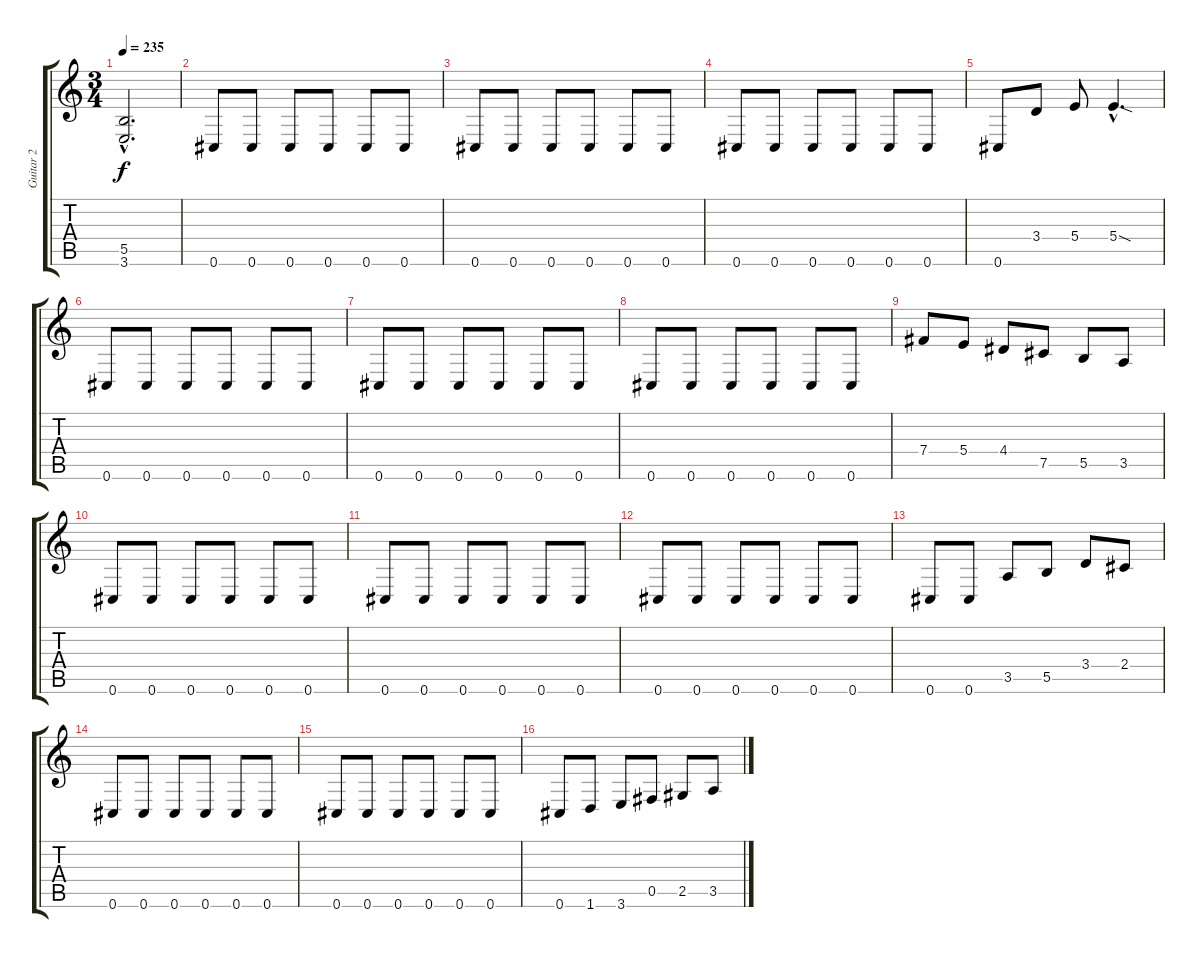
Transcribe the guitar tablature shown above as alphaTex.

\track ("Guitar 2" "Guitar 2") {instrument distortionguitar}
\staff {score tabs}
\tuning (Db4 Ab3 E3 B2 Gb2 Db2) {hide}
\ts (3 4)
\tempo 235
\clef g2
\ks c
(5.5{hac} 3.6{hac}).2{d dy f} |
0.6.8 0.6.8 0.6.8 0.6.8 0.6.8 0.6.8 |
0.6.8 0.6.8 0.6.8 0.6.8 0.6.8 0.6.8 |
0.6.8 0.6.8 0.6.8 0.6.8 0.6.8 0.6.8 |
0.6.8 3.4.8 5.4.8 5.4{sod hac}.4{d} |
0.6.8 0.6.8 0.6.8 0.6.8 0.6.8 0.6.8 |
0.6.8 0.6.8 0.6.8 0.6.8 0.6.8 0.6.8 |
0.6.8 0.6.8 0.6.8 0.6.8 0.6.8 0.6.8 |
7.4.8 5.4.8 4.4.8 7.5.8 5.5.8 3.5.8 |
0.6.8 0.6.8 0.6.8 0.6.8 0.6.8 0.6.8 |
0.6.8 0.6.8 0.6.8 0.6.8 0.6.8 0.6.8 |
0.6.8 0.6.8 0.6.8 0.6.8 0.6.8 0.6.8 |
0.6.8 0.6.8 3.5.8 5.5.8 3.4.8 2.4.8 |
0.6.8 0.6.8 0.6.8 0.6.8 0.6.8 0.6.8 |
0.6.8 0.6.8 0.6.8 0.6.8 0.6.8 0.6.8 |
0.6.8 1.6.8 3.6.8 0.5.8 2.5.8 3.5.8
